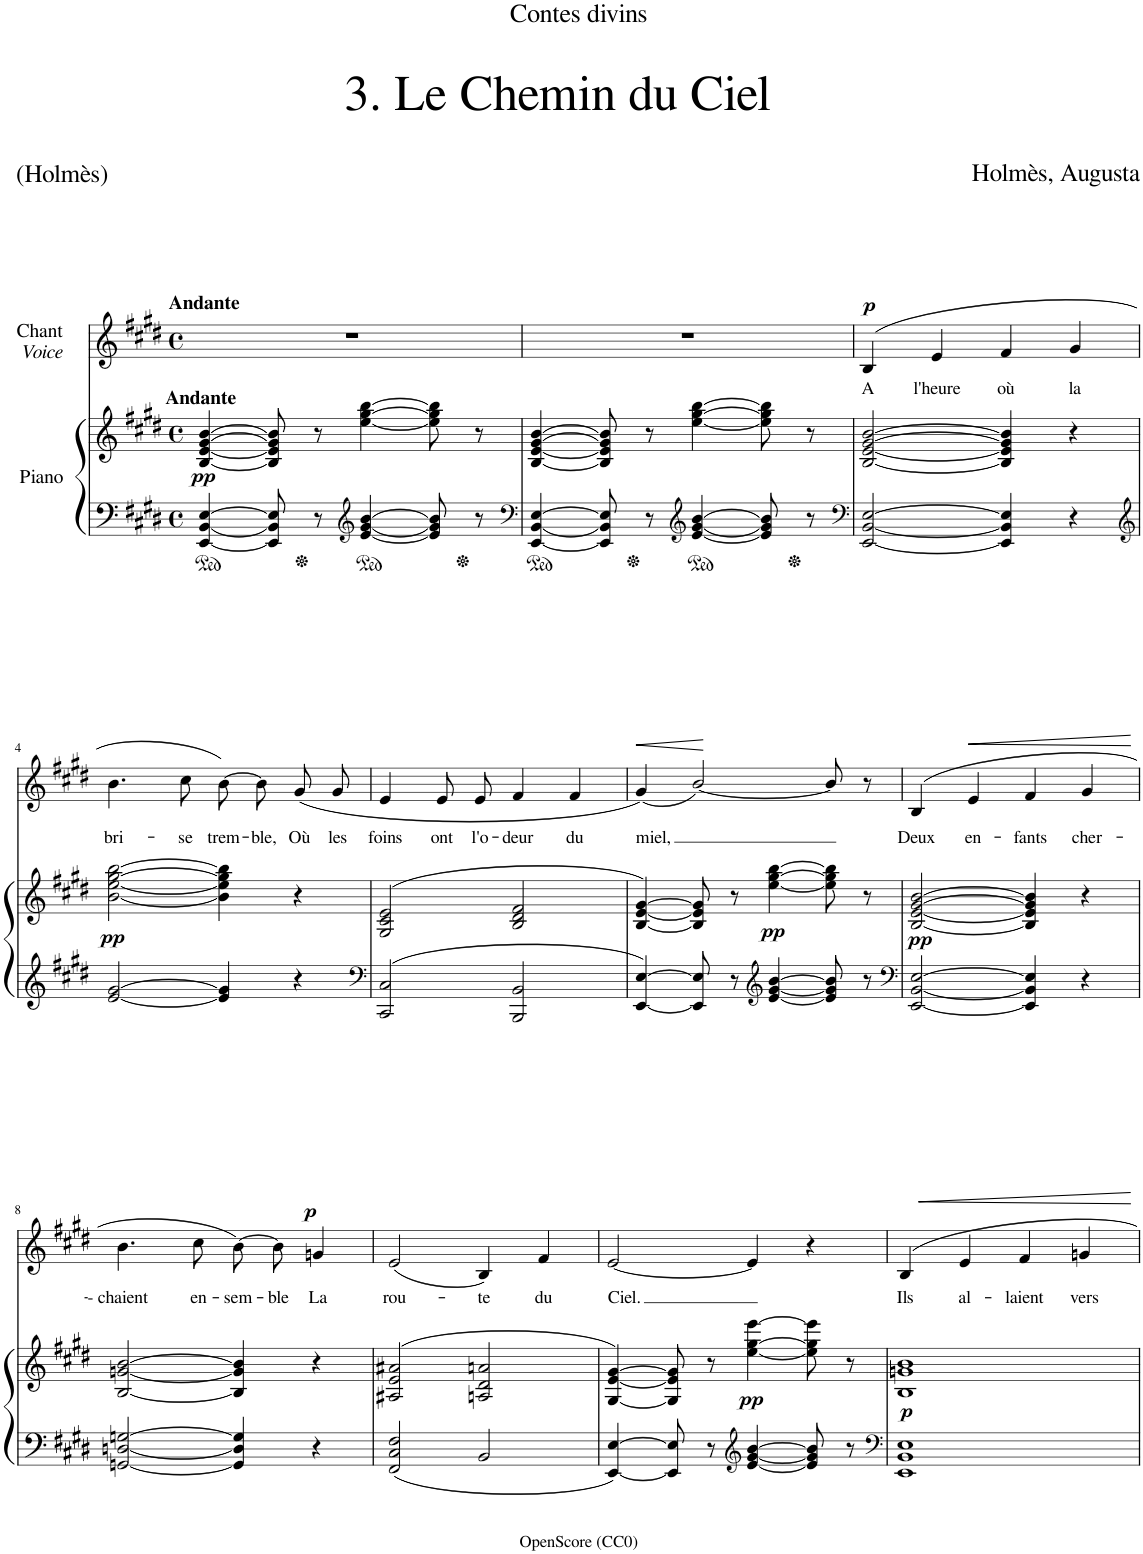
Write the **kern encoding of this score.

**kern	**kern	**dynam	**kern	**text	**dynam
*part2	*part2	*part2	*part1	*part1	*part1
*staff3	*staff2	*staff2/3	*staff1	*staff1	*staff1
*I"Piano	*	*	*I"Chant Voice	*	*
*I'Pno	*	*	*	*	*
*clefF4	*clefG2	*	*clefG2	*	*
*k[f#c#g#d#]	*k[f#c#g#d#]	*	*k[f#c#g#d#]	*	*
*M4/4	*M4/4	*	*M4/4	*	*
*met(c)	*met(c)	*	*met(c)	*	*
=1	=1	=1	=1	=1	=1
!	!	!	!LO:TX:a:B:t=Andante	!	!
!	!	!	!LO:TX:b:B:t=Andante	!	!
!	!	!LO:DY:b	!	!	!
[4EE/ [4BB/ [4E/	[4B/ [4e/ [>4g#/ [4b/	pp	1r	.	.
8EE/] 8BB/] 8E/]	8B/] 8e/] 8g#/] 8b/]	.	.	.	.
8r	8r	.	.	.	.
*clefG2	*	*	*	*	*
[4e/ [4g#/ [4b/	[4ee\ [4gg#\ [4bb\	.	.	.	.
8e/] 8g#/] 8b/]	8ee\] 8gg#\] 8bb\]	.	.	.	.
8r	8r	.	.	.	.
=2	=2	=2	=2	=2	=2
*clefF4	*	*	*	*	*
[4EE/ [4BB/ [4E/	[4B/ [4e/ [>4g#/ [4b/	.	1r	.	.
8EE/] 8BB/] 8E/]	8B/] 8e/] 8g#/] 8b/]	.	.	.	.
8r	8r	.	.	.	.
*clefG2	*	*	*	*	*
[4e/ [4g#/ [4b/	[4ee\ [4gg#\ [4bb\	.	.	.	.
8e/] 8g#/] 8b/]	8ee\] 8gg#\] 8bb\]	.	.	.	.
8r	8r	.	.	.	.
=3	=3	=3	=3	=3	=3
*clefF4	*	*	*	*	*
!	!	!	!	!LO:LY:b	!LO:DY:a
[2EE/ [2BB/ [2E/	[2B/ [2e/ [>2g#/ [2b/	.	(4B/	A	p
!	!	!	!	!LO:LY:b	!
.	.	.	4e/	l'heure	.
!	!	!	!	!LO:LY:b	!
4EE/] 4BB/] 4E/]	4B/] 4e/] 4g#/] 4b/]	.	4f#/	où	.
!	!	!	!	!LO:LY:b	!
4r	4r	.	4g#/	la	.
!!LO:LB:g=z
=4	=4	=4	=4	=4	=4
*clefG2	*	*	*	*	*
!	!	!LO:DY:b	!	!LO:LY:b	!
[2e/ [2g#/	[2b\ [<2ee\ [2gg#\ [2bb\	pp	4.b\	bri-	.
!	!	!	!	!LO:LY:b	!
.	.	.	8cc#\	-se	.
!	!	!	!	!LO:LY:b	!
4e/] 4g#/]	4b\] 4ee\] 4gg#\] 4bb\]	.	[8b\L)	trem-	.
!	!	!	!	!LO:LY:b	!
.	.	.	8b\J]	-ble,	.
!	!	!	!	!LO:LY:b	!
4r	4r	.	(8g#/L	Où	.
!	!	!	!	!LO:LY:b	!
.	.	.	8g#/J	les	.
=5	=5	=5	=5	=5	=5
*clefF4	*	*	*	*	*
!	!	!	!	!LO:LY:b	!
2CC#/ 2C#/	(>2G#/ 2c#/ 2e/	.	4e/	foins	.
!	!	!	!	!LO:LY:b	!
.	.	.	8e/L	ont	.
!	!	!	!	!LO:LY:b	!
.	.	.	8e/J	l'o-	.
!	!	!	!	!LO:LY:b	!
2BBB/ 2BB/	2B/ 2d#/ 2f#/	.	4f#/	-deur	.
!	!	!	!	!LO:LY:b	!
.	.	.	4f#/	du	.
=6	=6	=6	=6	=6	=6
!	!	!	!	!LO:LY:b	!LO:HP:b
[4EE/ [4E/	[4B/ [4e/ [4g#/)	.	(<4g#/)	miel,	<
8EE/] 8E/]	8B/] 8e/] 8g#/]	.	[2b/)	.	[
8r	8r	.	.	.	.
*clefG2	*	*	*	*	*
!	!	!LO:DY:b	!	!	!
[4e/ [4g#/ [4b/	[4ee\ [4gg#\ [4bb\	pp	.	.	.
8e/] 8g#/] 8b/]	8ee\] 8gg#\] 8bb\]	.	8b/]	.	.
8r	8r	.	8r	.	.
=7	=7	=7	=7	=7	=7
*clefF4	*	*	*	*	*
!	!	!LO:DY:b	!	!LO:LY:b	!
[2EE/ [2BB/ [2E/	[2B/ [2e/ [>2g#/ [2b/	pp	(>4B/	Deux	.
!	!	!	!	!LO:LY:b	!LO:HP:b
.	.	.	4e/	en-	<
!	!	!	!	!LO:LY:b	!
4EE/] 4BB/] 4E/]	4B/] 4e/] 4g#/] 4b/]	.	4f#/	-fants	.
!	!	!	!	!LO:LY:b	!
4r	4r	.	4g#/	cher-	.
.	.	.	.	.	[
!!LO:LB:g=z
=8	=8	=8	=8	=8	=8
!	!	!	!	!LO:LY:b	!
[2GGn/ [<2Dn/ [2Gn/	[2B/ [2gn/ [2b/	.	4.b\	-- chaient	.
!	!	!	!	!LO:LY:b	!
.	.	.	8cc#\	en-	.
!	!	!	!	!LO:LY:b	!
4GG/] 4D/] 4G/]	4B/] 4g/] 4b/]	.	[8b\L)	-sem-	.
!	!	!	!	!LO:LY:b	!
.	.	.	8b\J]	-ble	.
!	!	!	!	!LO:LY:b	!LO:DY:a
4r	4r	.	4gn/	La	p
=9	=9	=9	=9	=9	=9
!	!	!	!	!LO:LY:b	!
2FF#/ 2C#/ 2F#/	(>2A#X/ 2e/ 2a#X/	.	(2e/	rou-	.
!	!	!	!	!LO:LY:b	!
2BB/	2An/ 2d#/ 2an/	.	4B/)	-te	.
!	!	!	!	!LO:LY:b	!
.	.	.	4f#/	du	.
=10	=10	=10	=10	=10	=10
!	!	!	!	!LO:LY:b	!
[4EE/ [4E/	[4G#/ [4e/ [4g#/)	.	[2e/	-Ciel.	.
8EE/] 8E/]	8G#/] 8e/] 8g#/]	.	.	.	.
8r	8r	.	.	.	.
*clefG2	*	*	*	*	*
!	!	!LO:DY:b	!	!	!
[4e/ [4g#/ [4b/	[4ee\ [4gg#\ [4eee\	pp	4e/]	.	.
8e/] 8g#/] 8b/]	8ee\] 8gg#\] 8eee\]	.	4r	.	.
8r	8r	.	.	.	.
=11	=11	=11	=11	=11	=11
*clefF4	*	*	*	*	*
!	!	!LO:DY:b	!	!LO:LY:b	!LO:HP:b
1EE 1BB 1E	1B 1gn 1b	p	4B/	Ils	<
!	!	!	!	!LO:LY:b	!
.	.	.	4e/	al-	.
!	!	!	!	!LO:LY:b	!
.	.	.	4f#/	-laient	.
!	!	!	!	!LO:LY:b	!
.	.	.	4gn/	vers	.
.	.	.	.	.	[
=	=	=	=	=	=
*-	*-	*-	*-	*-	*-
